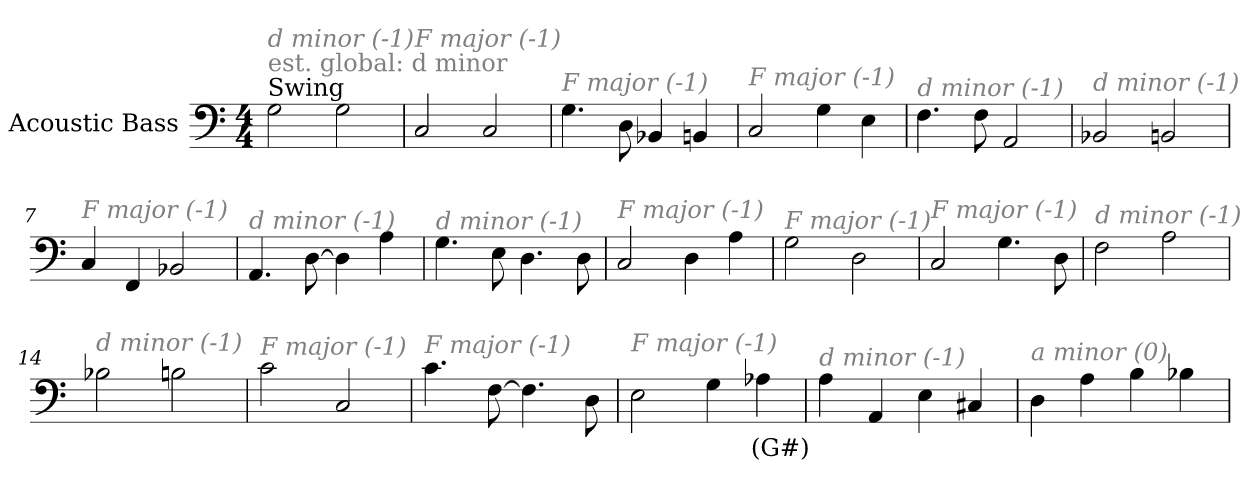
**kern	**text
*part1	*part1
*staff1	*staff1
*I"Acoustic Bass	*
*clefF4	*
*ITrd7c12	*
*k[]	*
*C:	*
*M4/4	*
*MM120	*
=1	=1
!LO:TX:a:t=Swing	!
!LO:TX:a:color=#808080:t=est. global&colon; d minor	!
!LO:TX:i:color=#808080:t=d minor (-1)	!
2GG	.
2GG	.
=2	=2
!LO:TX:i:color=#808080:t=F major (-1)	!
2CC	.
2CC	.
=3	=3
!LO:TX:i:color=#808080:t=F major (-1)	!
4.GG	.
8DD	.
4BBB-X	.
4BBBn	.
=4	=4
!LO:TX:i:color=#808080:t=F major (-1)	!
2CC	.
4GG	.
4EE	.
=5	=5
!LO:TX:i:color=#808080:t=d minor (-1)	!
4.FF	.
8FF	.
2AAA	.
=6	=6
!LO:TX:i:color=#808080:t=d minor (-1)	!
2BBB-X	.
2BBBn	.
=7	=7
!LO:TX:i:color=#808080:t=F major (-1)	!
4CC	.
4FFF	.
2BBB-X	.
=8	=8
!LO:TX:i:color=#808080:t=d minor (-1)	!
4.AAA	.
[8DD	.
4DD]	.
4AA	.
=9	=9
!LO:TX:i:color=#808080:t=d minor (-1)	!
4.GG	.
8EE	.
4.DD	.
8DD	.
=10	=10
!LO:TX:i:color=#808080:t=F major (-1)	!
2CC	.
4DD	.
4AA	.
=11	=11
!LO:TX:i:color=#808080:t=F major (-1)	!
2GG	.
2DD	.
=12	=12
!LO:TX:i:color=#808080:t=F major (-1)	!
2CC	.
4.GG	.
8DD	.
=13	=13
!LO:TX:i:color=#808080:t=d minor (-1)	!
2FF	.
2AA	.
=14	=14
!LO:TX:i:color=#808080:t=d minor (-1)	!
2BB-X	.
2BBn	.
=15	=15
!LO:TX:i:color=#808080:t=F major (-1)	!
2C	.
2CC	.
=16	=16
!LO:TX:i:color=#808080:t=F major (-1)	!
4.C	.
[8FF	.
4.FF]	.
8DD	.
=17	=17
!LO:TX:i:color=#808080:t=F major (-1)	!
2EE	.
4GG	.
4AA-Xi	(G#)
=18	=18
!LO:TX:i:color=#808080:t=d minor (-1)	!
4AA	.
4AAA	.
4EE	.
4CC#X	.
=19	=19
!LO:TX:i:color=#808080:t=a minor (0)	!
4DD	.
4AA	.
4BB	.
4BB-X	.
=	=
*-	*-
